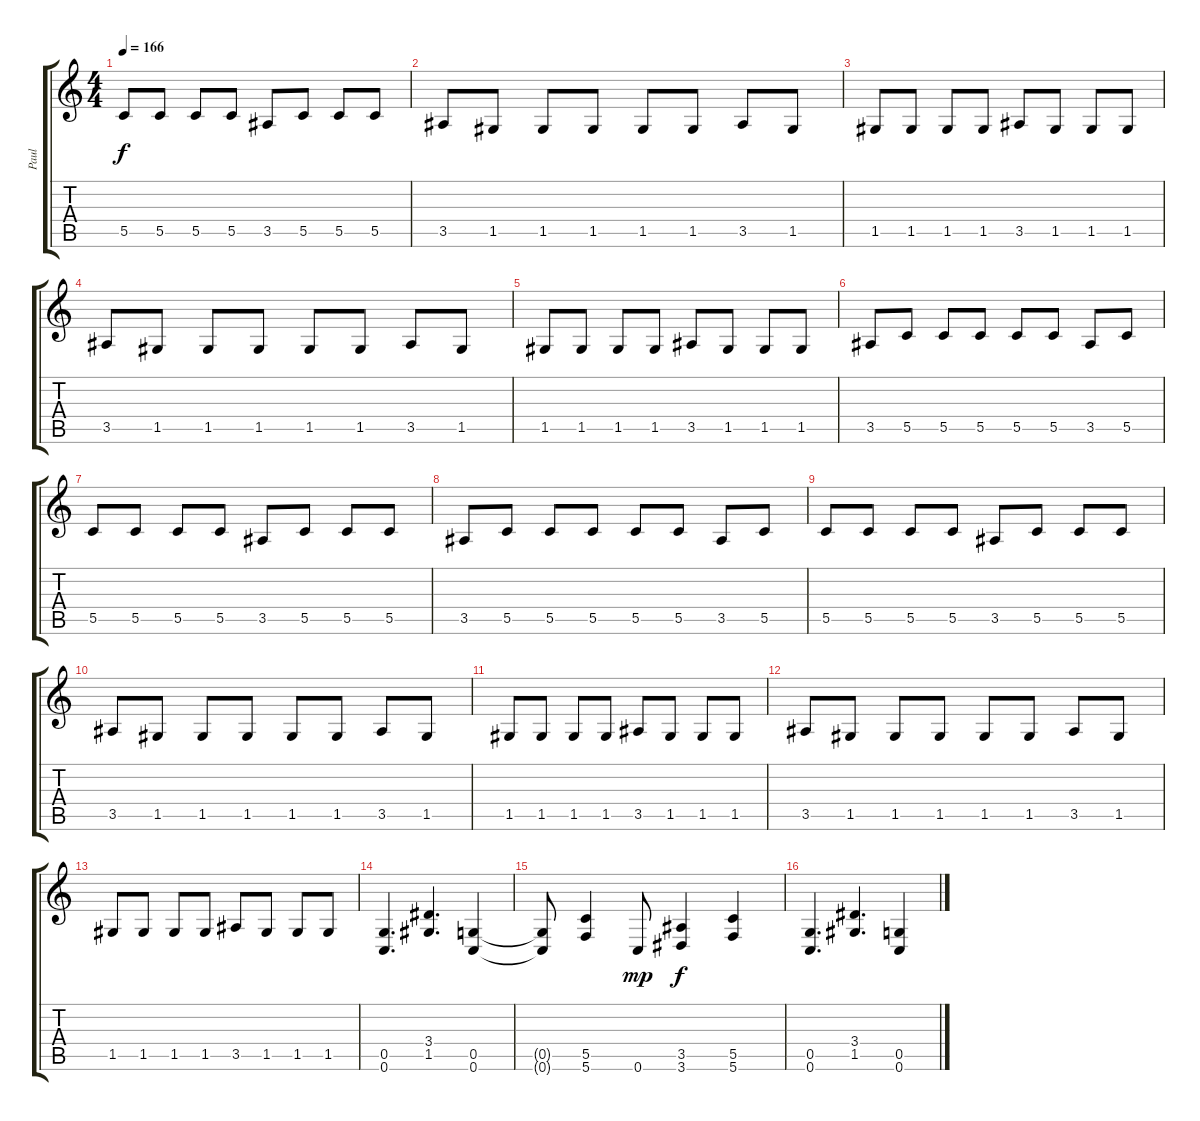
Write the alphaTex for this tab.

\track ("Paul" "Paul") {instrument distortionguitar}
\staff {score tabs}
\tuning (D4 A3 F3 C3 G2 C2) {hide}
\ts (4 4)
\tempo 166
\clef g2
\ks c
5.5.8{dy f} 5.5.8 5.5.8 5.5.8 3.5.8 5.5.8 5.5.8 5.5.8 |
3.5.8 1.5.8 1.5.8 1.5.8 1.5.8 1.5.8 3.5.8 1.5.8 |
1.5.8 1.5.8 1.5.8 1.5.8 3.5.8 1.5.8 1.5.8 1.5.8 |
3.5.8 1.5.8 1.5.8 1.5.8 1.5.8 1.5.8 3.5.8 1.5.8 |
1.5.8 1.5.8 1.5.8 1.5.8 3.5.8 1.5.8 1.5.8 1.5.8 |
3.5.8 5.5.8 5.5.8 5.5.8 5.5.8 5.5.8 3.5.8 5.5.8 |
5.5.8 5.5.8 5.5.8 5.5.8 3.5.8 5.5.8 5.5.8 5.5.8 |
3.5.8 5.5.8 5.5.8 5.5.8 5.5.8 5.5.8 3.5.8 5.5.8 |
5.5.8 5.5.8 5.5.8 5.5.8 3.5.8 5.5.8 5.5.8 5.5.8 |
3.5.8 1.5.8 1.5.8 1.5.8 1.5.8 1.5.8 3.5.8 1.5.8 |
1.5.8 1.5.8 1.5.8 1.5.8 3.5.8 1.5.8 1.5.8 1.5.8 |
3.5.8 1.5.8 1.5.8 1.5.8 1.5.8 1.5.8 3.5.8 1.5.8 |
1.5.8 1.5.8 1.5.8 1.5.8 3.5.8 1.5.8 1.5.8 1.5.8 |
(0.5 0.6).4{d} (3.4 1.5).4{d} (0.5 0.6).4 |
(0.5{t} 0.6{t}).8 (5.5 5.6).4 0.6.8{dy mp} (3.5 3.6).4{dy f} (5.5 5.6).4 |
(0.5 0.6).4{d} (3.4 1.5).4{d} (0.5 0.6).4
